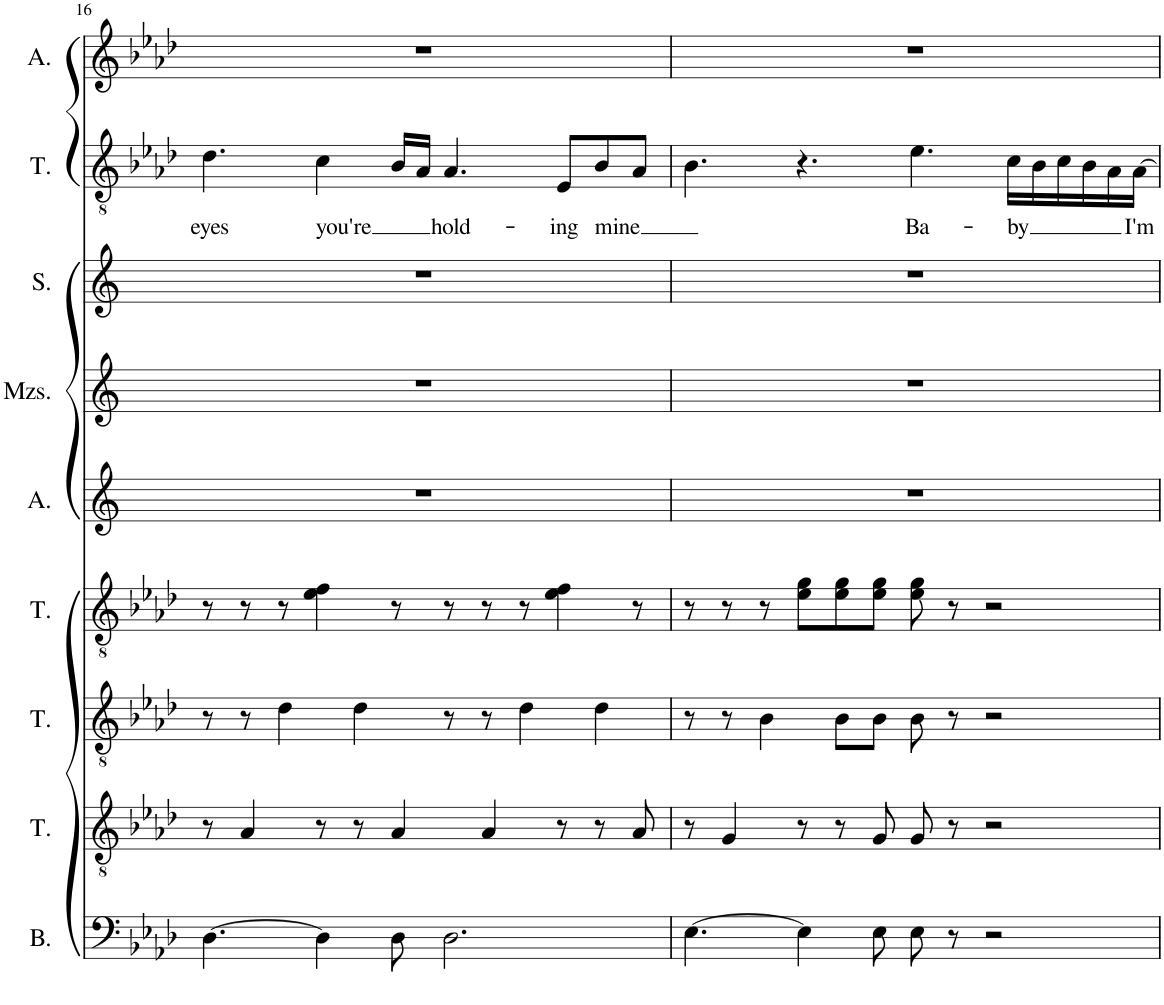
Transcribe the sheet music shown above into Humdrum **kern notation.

**kern	**kern	**kern	**kern	**kern	**kern	**kern	**kern	**text	**kern
*part9	*part8	*part7	*part6	*part5	*part4	*part3	*part2	*part2	*part1
*staff9	*staff8	*staff7	*staff6	*staff5	*staff4	*staff3	*staff2	*staff2	*staff1
*I"Bass	*I"Tenor	*I"Tenor	*I"Tenor	*I"Alto	*I"Mezzo-soprano	*I"Soprano	*I"Tenor	*	*I"Alto
*I'B.	*I'T.	*I'T.	*I'T.	*I'A.	*I'Mzs.	*I'S.	*I'T.	*	*I'A.
!!LO:PB:g=z
*clefF4	*clefGv2	*clefGv2	*clefGv2	*clefG2	*clefG2	*clefG2	*clefGv2	*	*clefG2
*k[b-e-a-d-]	*k[b-e-a-d-]	*k[b-e-a-d-]	*k[b-e-a-d-]	*k[]	*k[]	*k[]	*k[b-e-a-d-]	*	*k[b-e-a-d-]
*M12/8	*M12/8	*M12/8	*M12/8	*M12/8	*M12/8	*M12/8	*M12/8	*	*M12/8
=16	=16	=16	=16	=16	=16	=16	=16	=16	=16
!	!	!	!	!	!	!	!	!LO:LY:b	!
[4.D-\	8r	8r	8r	1.r	1.r	1.r	4.d-\	eyes	1.r
.	4A-/	8r	8r	.	.	.	.	.	.
.	.	4d-\	8r	.	.	.	.	.	.
!	!	!	!	!	!	!	!	!LO:LY:b	!
4D-\]	8r	.	4e-\ 4f\	.	.	.	4c\	you're	.
.	8r	4d-\	.	.	.	.	.	.	.
8D-\	4A-/	.	8r	.	.	.	16B-/LL	.	.
.	.	.	.	.	.	.	16A-/JJ	.	.
!	!	!	!	!	!	!	!	!LO:LY:b	!
2.D-\	.	8r	8r	.	.	.	4.A-/	hold-	.
.	4A-/	8r	8r	.	.	.	.	.	.
.	.	4d-\	8r	.	.	.	.	.	.
!	!	!	!	!	!	!	!	!LO:LY:b	!
.	8r	.	4e-\ 4f\	.	.	.	8E-/L	-ing	.
!	!	!	!	!	!	!	!	!LO:LY:b	!
.	8r	4d-\	.	.	.	.	8B-/	mine	.
.	8A-/	.	8r	.	.	.	8A-/J	.	.
=17	=17	=17	=17	=17	=17	=17	=17	=17	=17
[4.E-\	8r	8r	8r	1.r	1.r	1.r	4.B-\	.	1.r
.	4G/	8r	8r	.	.	.	.	.	.
.	.	4B-\	8r	.	.	.	.	.	.
4E-\]	8r	.	8e-\ 8g\L	.	.	.	4.r	.	.
.	8r	8B-\L	8e-\ 8g\	.	.	.	.	.	.
8E-\	8G/	8B-\J	8e-\ 8g\J	.	.	.	.	.	.
!	!	!	!	!	!	!	!	!LO:LY:b	!
8E-\	8G/	8B-\	8e-\ 8g\	.	.	.	4.e-\	Ba-	.
8r	8r	8r	8r	.	.	.	.	.	.
2r	2r	2r	2r	.	.	.	.	.	.
!	!	!	!	!	!	!	!	!LO:LY:b	!
.	.	.	.	.	.	.	16c\LL	-by	.
.	.	.	.	.	.	.	16B-\	.	.
.	.	.	.	.	.	.	16c\	.	.
.	.	.	.	.	.	.	16B-\	.	.
.	.	.	.	.	.	.	16A-\	.	.
!	!	!	!	!	!	!	!	!LO:LY:b	!
.	.	.	.	.	.	.	[16A-\JJ	I'm	.
=	=	=	=	=	=	=	=	=	=
*-	*-	*-	*-	*-	*-	*-	*-	*-	*-
